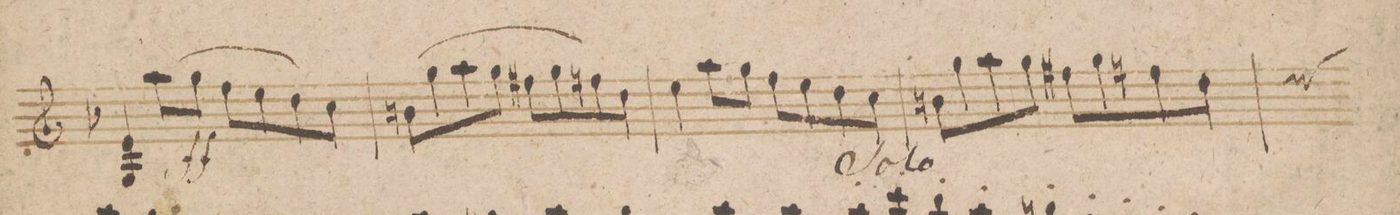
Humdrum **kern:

**kern	**dynam
*I"Violino Imo	*
*clefG2	*
*k[b-]	*
*met(c|)	*
*M2/2	*
4e/ 4G/	ff
(8aa\L	.
8gg\J	.
8ff\L	.
8ee\	.
8dd\	.
8cc\J)	.
=35	=35
(8bn\L	.
8gg\	.
8aa\	.
8gg\J	.
8ff#X\L	.
8gg\	.
8ffn\	.
8dd\J)	.
=36	=36
4ee\	.
8aa\L	.
8gg\J	.
8ff\L	.
8ee\	.
8dd\	.
8cc\J	.
=37	=37
8bn\L	.
8gg\	.
8aa\	.
8gg\J	.
8ff#X\L	.
8gg\	.
8ffn\	.
8dd\J	.
*custos	*
=38	=38
*-	*-
